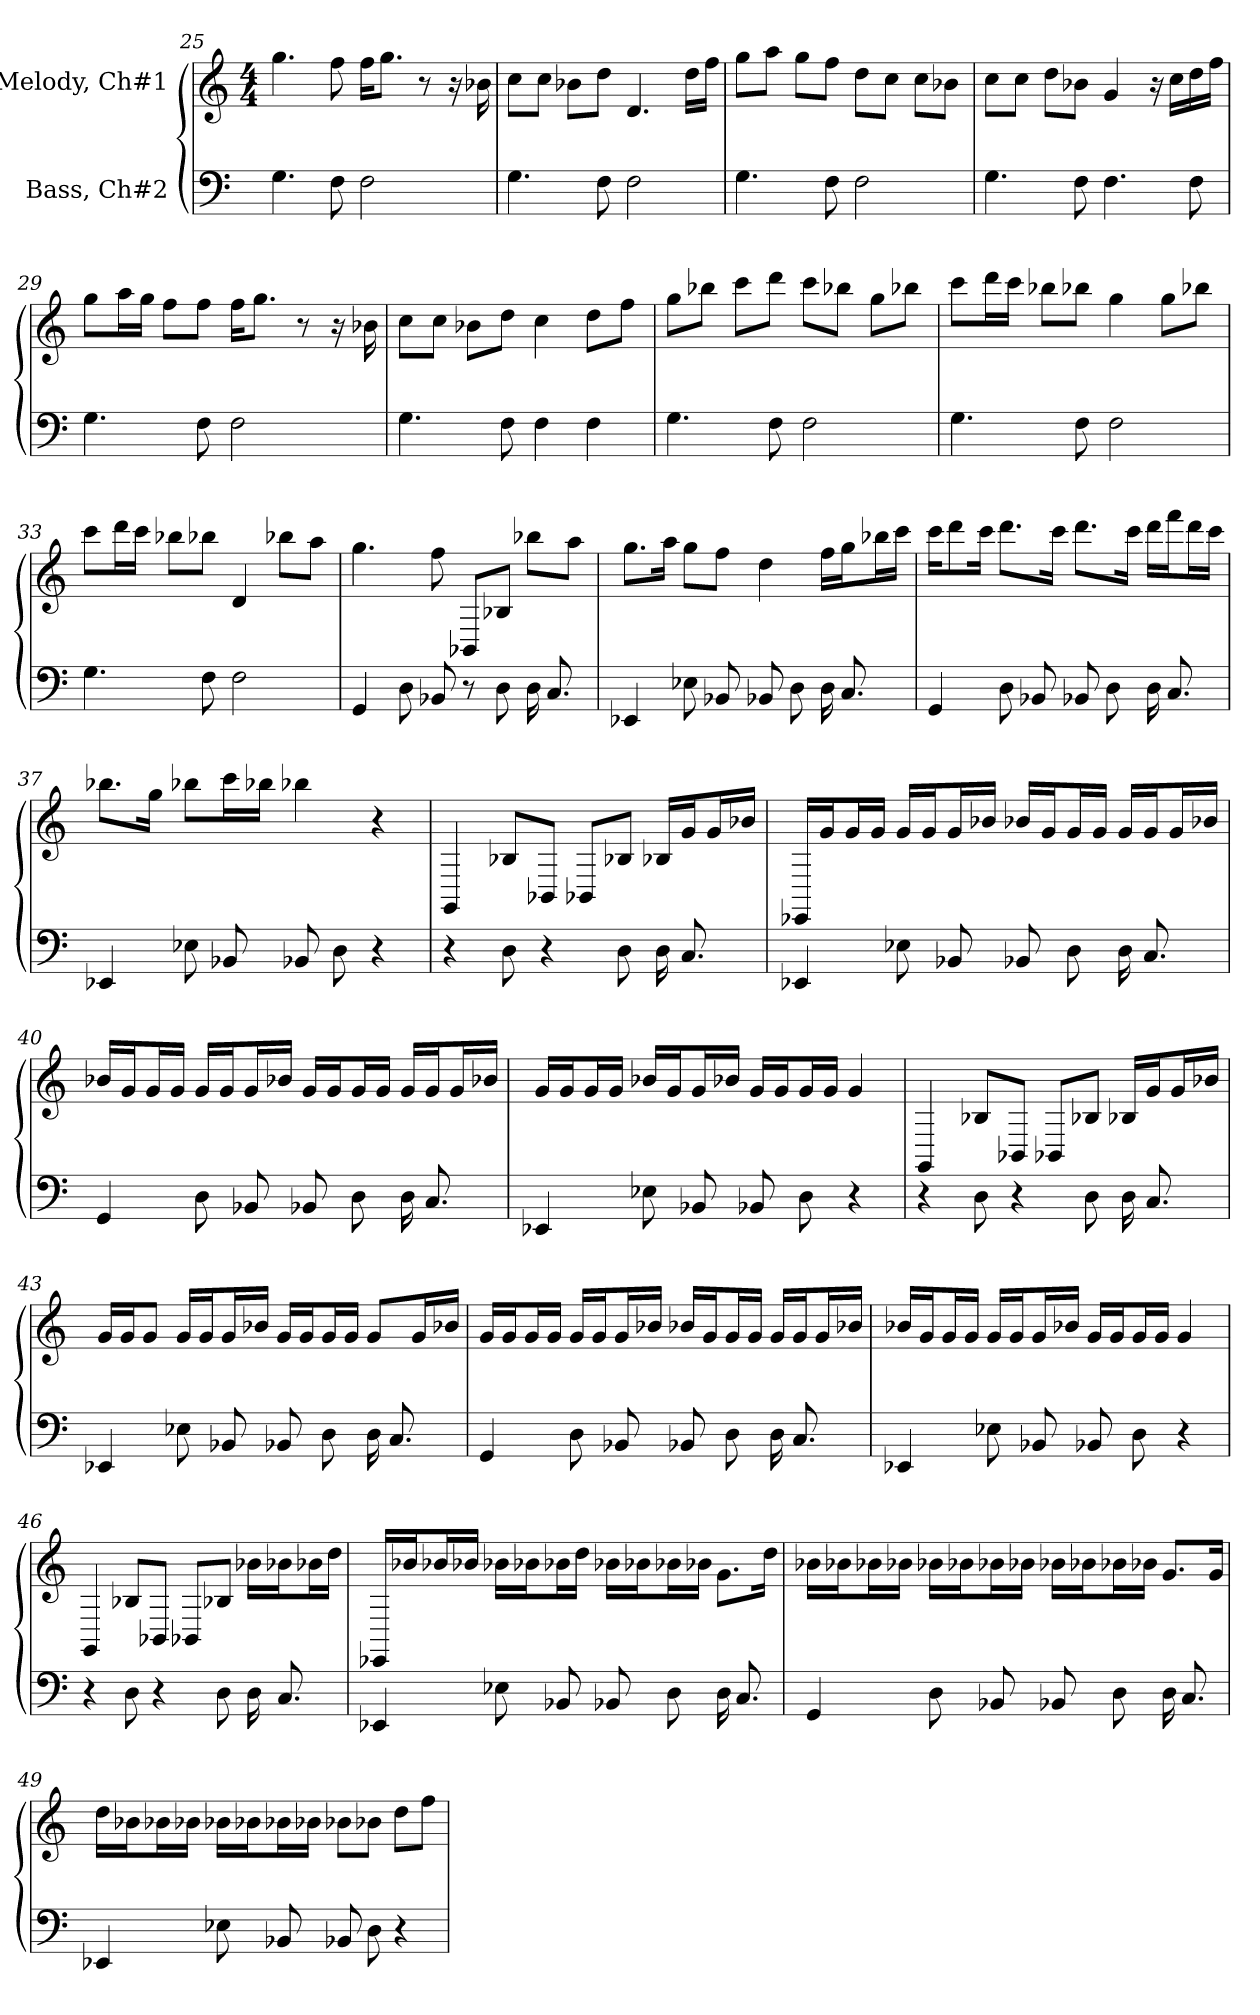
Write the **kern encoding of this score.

**kern	**kern
*part2	*part1
*staff2	*staff1
*I"Bass, Ch#2	*I"Melody, Ch#1
*clefF4	*
*	*M4/4
=25	=25
4.G	4.gg
8F	8ff
2F	16ffKL
.	8.ggJ
.	8r
.	16r
.	16b-X
=26	=26
4.G	8ccL
.	8ccJ
.	8b-XL
8F	8ddJ
2F	4.d
.	16ddLL
.	16ffJJ
=27	=27
4.G	8ggL
.	8aaJ
.	8ggL
8F	8ffJ
2F	8ddL
.	8ccJ
.	8ccL
.	8b-XJ
=28	=28
4.G	8ccL
.	8ccJ
.	8ddL
8F	8b-XJ
4.F	4g
.	16r
.	16ccLL
8F	16dd
.	16ffJJ
=29	=29
4.G	8ggL
.	16aaL
.	16ggJJ
.	8ffL
8F	8ffJ
2F	16ffKL
.	8.ggJ
.	8r
.	16r
.	16b-X
=30	=30
4.G	8ccL
.	8ccJ
.	8b-XL
8F	8ddJ
4F	4cc
4F	8ddL
.	8ffJ
=31	=31
4.G	8ggL
.	8bb-XJ
.	8cccL
8F	8dddJ
2F	8cccL
.	8bb-XJ
.	8ggL
.	8bb-XJ
=32	=32
4.G	8cccL
.	16dddL
.	16cccJJ
.	8bb-XL
8F	8bb-XJ
2F	4gg
.	8ggL
.	8bb-XJ
=33	=33
4.G	8cccL
.	16dddL
.	16cccJJ
.	8bb-XL
8F	8bb-XJ
2F	4d
.	8bb-XL
.	8aaJ
=34	=34
4GG	4.gg
8D	.
8BB-X	8ff
8r	8BB-XL
8D	8B-XJ
16D	8bb-XL
8.C	.
.	8aaJ
=35	=35
4EE-X	8.ggL
.	16aaJk
8E-X	8ggL
8BB-X	8ffJ
8BB-X	4dd
8D	.
16D	16ffLL
8.C	16ggJ
.	16bb-XL
.	16cccJJ
=36	=36
4GG	16cccKL
.	8ddd
.	16cccJk
8D	8.dddL
8BB-X	.
.	16cccJk
8BB-X	8.dddL
8D	.
.	16cccJk
16D	16dddLL
8.C	16fffJ
.	16dddL
.	16cccJJ
=37	=37
4EE-X	8.bb-XL
.	16ggJk
8E-X	8bb-XL
8BB-X	16cccL
.	16bb-XJJ
8BB-X	4bb-X
8D	.
4r	4r
=38	=38
4r	4GG
8D	8B-XL
4r	8BB-XJ
.	8BB-XL
8D	8B-XJ
16D	16B-XLL
8.C	16gJ
.	16gL
.	16b-XJJ
=39	=39
4EE-X	16EE-XLL
.	16gJ
.	16gL
.	16gJJ
8E-X	16gLL
.	16gJ
8BB-X	16gL
.	16b-XJJ
8BB-X	16b-XLL
.	16gJ
8D	16gL
.	16gJJ
16D	16gLL
8.C	16gJ
.	16gL
.	16b-XJJ
=40	=40
4GG	16b-XLL
.	16gJ
.	16gL
.	16gJJ
8D	16gLL
.	16gJ
8BB-X	16gL
.	16b-XJJ
8BB-X	16gLL
.	16gJ
8D	16gL
.	16gJJ
16D	16gLL
8.C	16gJ
.	16gL
.	16b-XJJ
=41	=41
4EE-X	16gLL
.	16gJ
.	16gL
.	16gJJ
8E-X	16b-XLL
.	16gJ
8BB-X	16gL
.	16b-XJJ
8BB-X	16gLL
.	16gJ
8D	16gL
.	16gJJ
4r	4g
=42	=42
4r	4GG
8D	8B-XL
4r	8BB-XJ
.	8BB-XL
8D	8B-XJ
16D	16B-XLL
8.C	16gJ
.	16gL
.	16b-XJJ
=43	=43
4EE-X	16gLL
.	16gJ
.	8gJ
8E-X	16gLL
.	16gJ
8BB-X	16gL
.	16b-XJJ
8BB-X	16gLL
.	16gJ
8D	16gL
.	16gJJ
16D	8gL
8.C	.
.	16gL
.	16b-XJJ
=44	=44
4GG	16gLL
.	16gJ
.	16gL
.	16gJJ
8D	16gLL
.	16gJ
8BB-X	16gL
.	16b-XJJ
8BB-X	16b-XLL
.	16gJ
8D	16gL
.	16gJJ
16D	16gLL
8.C	16gJ
.	16gL
.	16b-XJJ
=45	=45
4EE-X	16b-XLL
.	16gJ
.	16gL
.	16gJJ
8E-X	16gLL
.	16gJ
8BB-X	16gL
.	16b-XJJ
8BB-X	16gLL
.	16gJ
8D	16gL
.	16gJJ
4r	4g
=46	=46
4r	4GG
8D	8B-XL
4r	8BB-XJ
.	8BB-XL
8D	8B-XJ
16D	16b-XLL
8.C	16b-XJ
.	16b-XL
.	16ddJJ
=47	=47
4EE-X	16EE-XLL
.	16b-XJ
.	16b-XL
.	16b-XJJ
8E-X	16b-XLL
.	16b-XJ
8BB-X	16b-XL
.	16ddJJ
8BB-X	16b-XLL
.	16b-XJ
8D	16b-XL
.	16b-XJJ
16D	8.gL
8.C	.
.	16ddJk
=48	=48
4GG	16b-XLL
.	16b-XJ
.	16b-XL
.	16b-XJJ
8D	16b-XLL
.	16b-XJ
8BB-X	16b-XL
.	16b-XJJ
8BB-X	16b-XLL
.	16b-XJ
8D	16b-XL
.	16b-XJJ
16D	8.gL
8.C	.
.	16gJk
=49	=49
4EE-X	16ddLL
.	16b-XJ
.	16b-XL
.	16b-XJJ
8E-X	16b-XLL
.	16b-XJ
8BB-X	16b-XL
.	16b-XJJ
8BB-X	8b-XL
8D	8b-XJ
4r	8ddL
.	8ffJ
=	=
*-	*-
